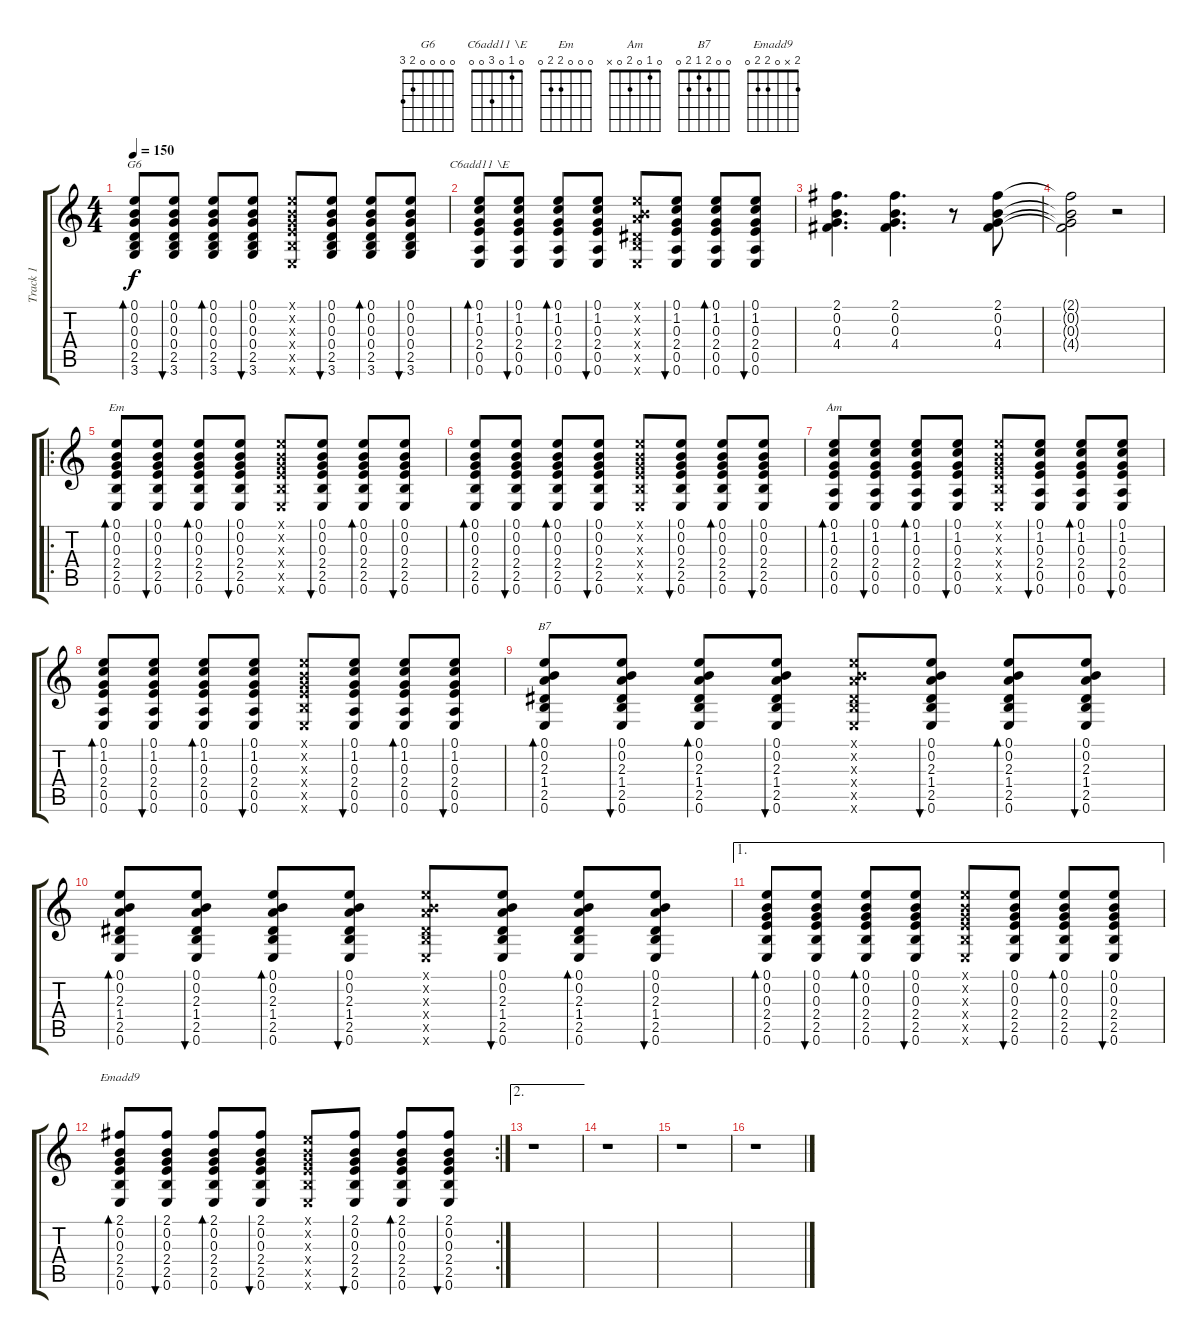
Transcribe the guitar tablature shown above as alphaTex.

\track ("Track 1" "Track 1") {instrument acousticguitarsteel}
\staff {score tabs}
\tuning (E4 B3 G3 D3 A2 E2) {hide}
\chord ("G6" 0 0 0 0 2 3)
\chord ("C6add11 \\E" 0 1 0 3 0 0)
\chord ("Em" 0 0 0 2 2 0)
\chord ("Am" 0 1 0 2 0 x)
\chord ("B7" 0 0 2 1 2 0)
\chord ("Emadd9" 2 x 0 2 2 0)
\ts (4 4)
\tempo 150
\clef g2
\ks c
(0.1 0.2 0.3 0.4 2.5 3.6).8{bd 120 ch "G6" dy f} (0.1 0.2 0.3 0.4 2.5 3.6).8{bu 120} (0.1 0.2 0.3 0.4 2.5 3.6).8{bd 120} (0.1 0.2 0.3 0.4 2.5 3.6).8{bu 120} (0.1{x} 0.2{x} 0.3{x} 2.4{x} 2.5{x} 0.6{x}).8 (0.1 0.2 0.3 0.4 2.5 3.6).8{bu 120} (0.1 0.2 0.3 0.4 2.5 3.6).8{bd 120} (0.1 0.2 0.3 0.4 2.5 3.6).8{bu 120} |
(0.1 1.2 0.3 2.4 0.5 0.6).8{bd 120 ch "C6add11 \\E"} (0.1 1.2 0.3 2.4 0.5 0.6).8{bu 120} (0.1 1.2 0.3 2.4 0.5 0.6).8{bd 120} (0.1 1.2 0.3 2.4 0.5 0.6).8{bu 120} (0.1{x} 0.2{x} 2.3{x} 1.4{x} 2.5{x} 0.6{x}).8 (0.1 1.2 0.3 2.4 0.5 0.6).8{bu 120} (0.1 1.2 0.3 2.4 0.5 0.6).8{bd 120} (0.1 1.2 0.3 2.4 0.5 0.6).8{bu 120} |
(2.1 0.2 0.3 4.4).4{d} (2.1 0.2 0.3 4.4).4{d} r.8 (2.1 0.2 0.3 4.4).8 |
(2.1{t} 0.2{t} 0.3{t} 4.4{t}).2 r.2 |
\ro
(0.1 0.2 0.3 2.4 2.5 0.6).8{bd 120 ch "Em"} (0.1 0.2 0.3 2.4 2.5 0.6).8{bu 120} (0.1 0.2 0.3 2.4 2.5 0.6).8{bd 120} (0.1 0.2 0.3 2.4 2.5 0.6).8{bu 120} (0.1{x} 0.2{x} 0.3{x} 2.4{x} 2.5{x} 0.6{x}).8 (0.1 0.2 0.3 2.4 2.5 0.6).8{bu 120} (0.1 0.2 0.3 2.4 2.5 0.6).8{bd 120} (0.1 0.2 0.3 2.4 2.5 0.6).8{bu 120} |
(0.1 0.2 0.3 2.4 2.5 0.6).8{bd 120} (0.1 0.2 0.3 2.4 2.5 0.6).8{bu 120} (0.1 0.2 0.3 2.4 2.5 0.6).8{bd 120} (0.1 0.2 0.3 2.4 2.5 0.6).8{bu 120} (0.1{x} 0.2{x} 0.3{x} 2.4{x} 2.5{x} 0.6{x}).8 (0.1 0.2 0.3 2.4 2.5 0.6).8{bu 120} (0.1 0.2 0.3 2.4 2.5 0.6).8{bd 120} (0.1 0.2 0.3 2.4 2.5 0.6).8{bu 120} |
(0.1 1.2 0.3 2.4 0.5 0.6).8{bd 120 ch "Am"} (0.1 1.2 0.3 2.4 0.5 0.6).8{bu 120} (0.1 1.2 0.3 2.4 0.5 0.6).8{bd 120} (0.1 1.2 0.3 2.4 0.5 0.6).8{bu 120} (0.1{x} 0.2{x} 0.3{x} 2.4{x} 2.5{x} 0.6{x}).8 (0.1 1.2 0.3 2.4 0.5 0.6).8{bu 120} (0.1 1.2 0.3 2.4 0.5 0.6).8{bd 120} (0.1 1.2 0.3 2.4 0.5 0.6).8{bu 120} |
(0.1 1.2 0.3 2.4 0.5 0.6).8{bd 120} (0.1 1.2 0.3 2.4 0.5 0.6).8{bu 120} (0.1 1.2 0.3 2.4 0.5 0.6).8{bd 120} (0.1 1.2 0.3 2.4 0.5 0.6).8{bu 120} (0.1{x} 0.2{x} 0.3{x} 2.4{x} 2.5{x} 0.6{x}).8 (0.1 1.2 0.3 2.4 0.5 0.6).8{bu 120} (0.1 1.2 0.3 2.4 0.5 0.6).8{bd 120} (0.1 1.2 0.3 2.4 0.5 0.6).8{bu 120} |
(0.1 0.2 2.3 1.4 2.5 0.6).8{bd 120 ch "B7"} (0.1 0.2 2.3 1.4 2.5 0.6).8{bu 120} (0.1 0.2 2.3 1.4 2.5 0.6).8{bd 120} (0.1 0.2 2.3 1.4 2.5 0.6).8{bu 120} (0.1{x} 0.2{x} 2.3{x} 1.4{x} 2.5{x} 0.6{x}).8 (0.1 0.2 2.3 1.4 2.5 0.6).8{bu 120} (0.1 0.2 2.3 1.4 2.5 0.6).8{bd 120} (0.1 0.2 2.3 1.4 2.5 0.6).8{bu 120} |
(0.1 0.2 2.3 1.4 2.5 0.6).8{bd 120} (0.1 0.2 2.3 1.4 2.5 0.6).8{bu 120} (0.1 0.2 2.3 1.4 2.5 0.6).8{bd 120} (0.1 0.2 2.3 1.4 2.5 0.6).8{bu 120} (0.1{x} 0.2{x} 2.3{x} 1.4{x} 2.5{x} 0.6{x}).8 (0.1 0.2 2.3 1.4 2.5 0.6).8{bu 120} (0.1 0.2 2.3 1.4 2.5 0.6).8{bd 120} (0.1 0.2 2.3 1.4 2.5 0.6).8{bu 120} |
\ae 1
(0.1 0.2 0.3 2.4 2.5 0.6).8{bd 120} (0.1 0.2 0.3 2.4 2.5 0.6).8{bu 120} (0.1 0.2 0.3 2.4 2.5 0.6).8{bd 120} (0.1 0.2 0.3 2.4 2.5 0.6).8{bu 120} (0.1{x} 0.2{x} 0.3{x} 2.4{x} 2.5{x} 0.6{x}).8 (0.1 0.2 0.3 2.4 2.5 0.6).8{bu 120} (0.1 0.2 0.3 2.4 2.5 0.6).8{bd 120} (0.1 0.2 0.3 2.4 2.5 0.6).8{bu 120} |
\rc 2
(2.1 0.2 0.3 2.4 2.5 0.6).8{bd 120 ch "Emadd9"} (2.1 0.2 0.3 2.4 2.5 0.6).8{bu 120} (2.1 0.2 0.3 2.4 2.5 0.6).8{bd 120} (2.1 0.2 0.3 2.4 2.5 0.6).8{bu 120} (0.1{x} 0.2{x} 0.3{x} 2.4{x} 2.5{x} 0.6{x}).8 (2.1 0.2 0.3 2.4 2.5 0.6).8{bu 120} (2.1 0.2 0.3 2.4 2.5 0.6).8{bd 120} (2.1 0.2 0.3 2.4 2.5 0.6).8{bu 120} |
\ae 2
r.1 |
r.1 |
r.1 |
r.1
